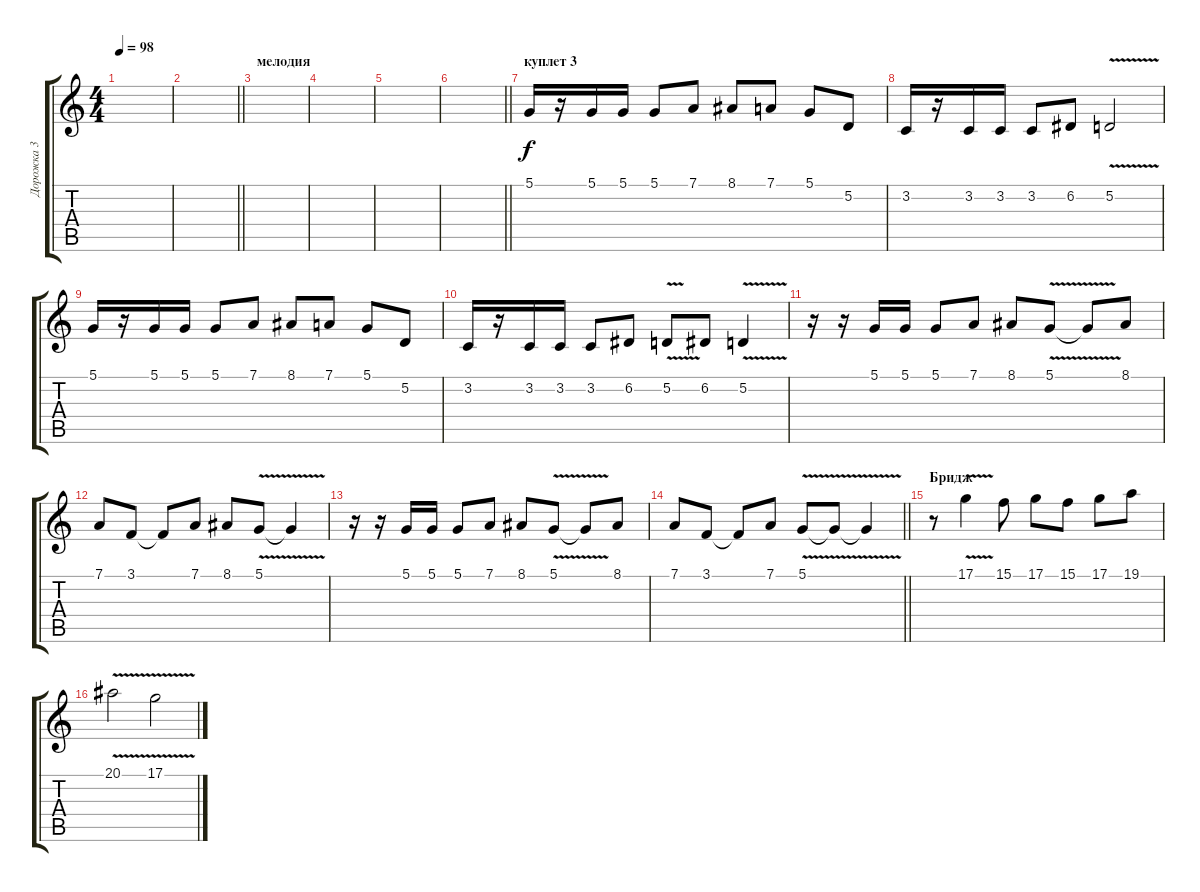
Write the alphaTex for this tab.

\track ("Дорожка 3" "Дорожка 3") {instrument flute}
\staff {score tabs}
\tuning (D4 A3 F3 C3 G2 D2) {hide}
\ts (4 4)
\tempo 98
\clef g2
\ks c
|
\barLineRight lightlight
|
\section ("" "мелодия")
|
|
|
\barLineRight lightlight
|
\section ("" "куплет 3")
5.1.16 r.16 5.1.16 5.1.16 5.1.8 7.1.8 8.1.8 7.1.8 5.1.8 5.2.8 |
3.2.16 r.16 3.2.16 3.2.16 3.2.8 6.2.8 5.2{v}.2 |
5.1.16 r.16 5.1.16 5.1.16 5.1.8 7.1.8 8.1.8 7.1.8 5.1.8 5.2.8 |
3.2.16 r.16 3.2.16 3.2.16 3.2.8 6.2.8 5.2{v}.8 6.2.8 5.2{v}.4 |
r.16 r.16 5.1.16 5.1.16 5.1.8 7.1.8 8.1.8 5.1{v}.8 5.1{t}.8 8.1.8 |
7.1.8 3.1.8 3.1{t}.8 7.1.8 8.1.8 5.1{v}.8 5.1{t}.4 |
r.16 r.16 5.1.16 5.1.16 5.1.8 7.1.8 8.1.8 5.1{v}.8 5.1{t}.8 8.1.8 |
\barLineRight lightlight
7.1.8 3.1.8 3.1{t}.8 7.1.8 5.1{v}.8 5.1{v t}.8 5.1{t}.4 |
\section ("" "Бридж")
r.8 17.1{v}.4 15.1.8 17.1.8 15.1.8 17.1.8 19.1.8 |
20.1{v}.2 17.1{v}.2
